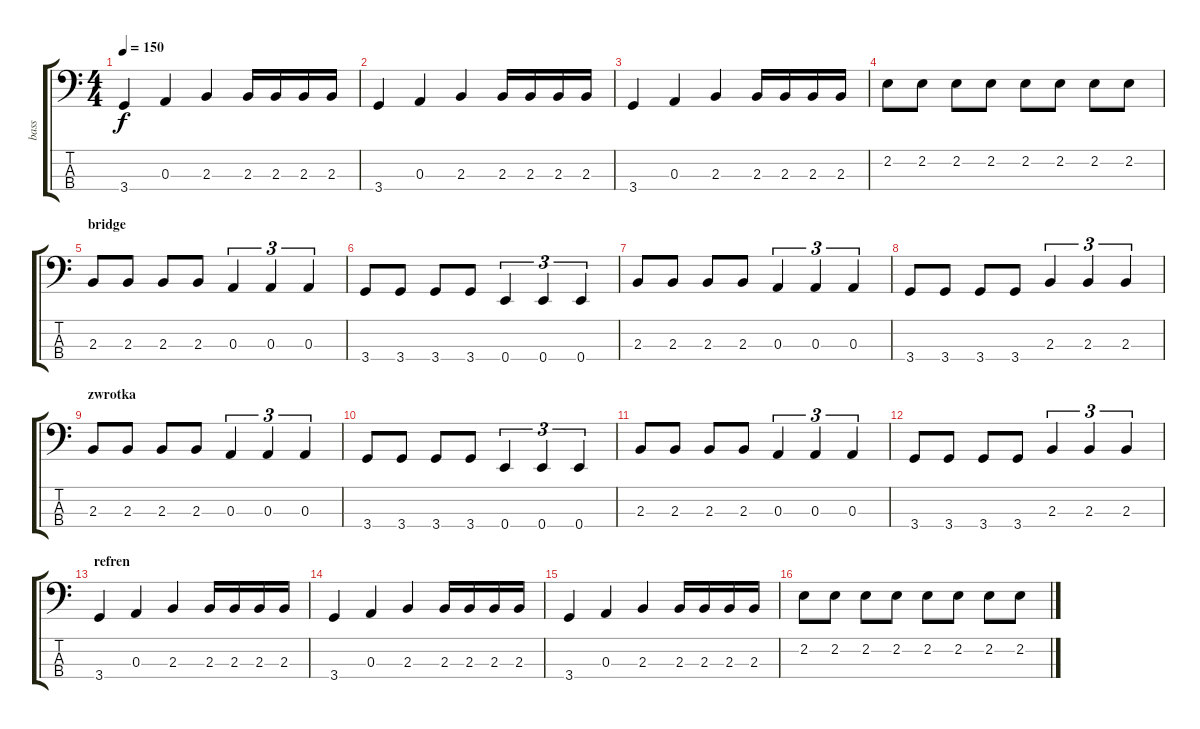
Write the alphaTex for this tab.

\track ("bass" "bass") {instrument electricbasspick}
\staff {score tabs}
\tuning (G2 D2 A1 E1) {hide}
\ts (4 4)
\tempo 150
\clef f4
\ks c
3.4.4{dy f} 0.3.4 2.3.4 2.3.16 2.3.16 2.3.16 2.3.16 |
3.4.4 0.3.4 2.3.4 2.3.16 2.3.16 2.3.16 2.3.16 |
3.4.4 0.3.4 2.3.4 2.3.16 2.3.16 2.3.16 2.3.16 |
2.2.8 2.2.8 2.2.8 2.2.8 2.2.8 2.2.8 2.2.8 2.2.8 |
\section ("" "bridge")
2.3.8 2.3.8 2.3.8 2.3.8 0.3.4{tu (3 2)} 0.3.4{tu (3 2)} 0.3.4{tu (3 2)} |
3.4.8 3.4.8 3.4.8 3.4.8 0.4.4{tu (3 2)} 0.4.4{tu (3 2)} 0.4.4{tu (3 2)} |
2.3.8 2.3.8 2.3.8 2.3.8 0.3.4{tu (3 2)} 0.3.4{tu (3 2)} 0.3.4{tu (3 2)} |
3.4.8 3.4.8 3.4.8 3.4.8 2.3.4{tu (3 2)} 2.3.4{tu (3 2)} 2.3.4{tu (3 2)} |
\section ("" "zwrotka")
2.3.8 2.3.8 2.3.8 2.3.8 0.3.4{tu (3 2)} 0.3.4{tu (3 2)} 0.3.4{tu (3 2)} |
3.4.8 3.4.8 3.4.8 3.4.8 0.4.4{tu (3 2)} 0.4.4{tu (3 2)} 0.4.4{tu (3 2)} |
2.3.8 2.3.8 2.3.8 2.3.8 0.3.4{tu (3 2)} 0.3.4{tu (3 2)} 0.3.4{tu (3 2)} |
3.4.8 3.4.8 3.4.8 3.4.8 2.3.4{tu (3 2)} 2.3.4{tu (3 2)} 2.3.4{tu (3 2)} |
\section ("" "refren")
3.4.4 0.3.4 2.3.4 2.3.16 2.3.16 2.3.16 2.3.16 |
3.4.4 0.3.4 2.3.4 2.3.16 2.3.16 2.3.16 2.3.16 |
3.4.4 0.3.4 2.3.4 2.3.16 2.3.16 2.3.16 2.3.16 |
2.2.8 2.2.8 2.2.8 2.2.8 2.2.8 2.2.8 2.2.8 2.2.8
